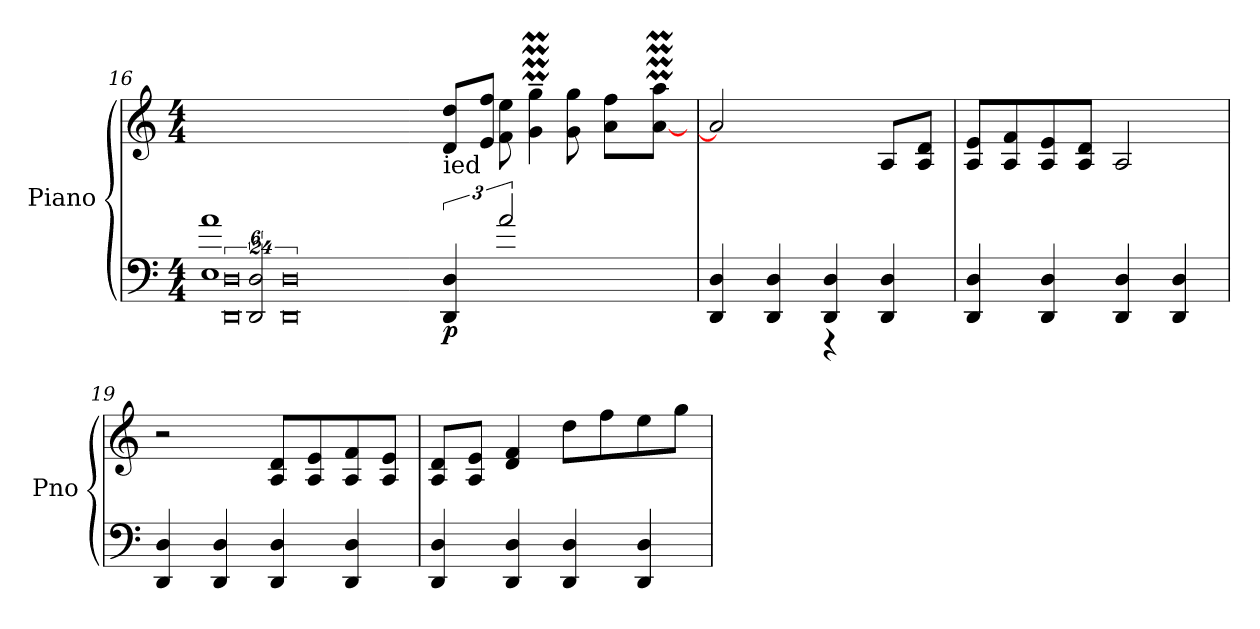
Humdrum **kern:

**kern	**kern	**dynam
*part1	*part1	*part1
*staff2	*staff1	*staff1/2
*I"Piano	*	*
*I'Pno	*	*
*clefF4	*clefG2	*
*k[]	*k[]	*
*C:	*C:	*
*M4/4	*M4/4	*
=16	=16	=16
*^	*^	*
*	*^	*	*^	*
*	*	*^	*	*	*	*
1E 1a	1ryy	24%31ryy	6%7ryy	1ryy	6%7ryy	3%4ryy	.
!	!	!	!	!LO:TX:b:t=ied	!	!	!
!	!	!	!	!	!	!	!LO:DY:b=2
2ryy	6DD/ 6D/	.	.	8d/ 8dd/L	.	.	p
.	.	.	.	8e/ 8ff/J	.	.	.
.	3a:/	.	6DD/ 6D/	.	8f\ 8ee\	.	.
.	.	.	.	4g\M~ 4gg\M~	.	.	.
.	.	6DD/ 6D/	.	.	96%41ryy	.	.
.	.	.	96%37ryy	.	.	8g\ 8gg\	.
.	.	6DD/ 6D/	.	.	.	8a\ 8ff\L	.
8..ryy	8..ryy	.	.	8..ryy	.	.	.
.	.	.	.	.	.	[8a\M 8aa\MJ	.
.	.	16.ryy	.	.	.	.	.
.	.	.	.	.	.	96ryy	.
*	*v	*v	*v	*	*	*	*
*	*	*	*v	*v	*
=17	=17	=17	=17	=17
4DD/ 4D/	2ryy	1ryy	2a/]	.
4DD/ 4D/	.	.	.	.
4DD/ 4D/	4r	.	4ryy	.
4DD/ 4D/	4ryy	.	8A/L	.
.	.	.	8A/ 8d/J	.
*v	*v	*	*	*
*	*v	*v	*
!!LO:LB:g=z
=18	=18	=18
4DD/ 4D/	8A/ 8e/L	.
.	8A/ 8f/	.
4DD/ 4D/	8A/ 8e/	.
.	8A/ 8d/J	.
4DD/ 4D/	2A/	.
4DD/ 4D/	.	.
=19	=19	=19
4DD/ 4D/	2r	.
4DD/ 4D/	.	.
4DD/ 4D/	8A/ 8d/L	.
.	8A/ 8e/	.
4DD/ 4D/	8A/ 8f/	.
.	8A/ 8e/J	.
=20	=20	=20
4DD/ 4D/	8A/ 8d/L	.
.	8A/ 8e/J	.
4DD/ 4D/	4d/ 4f/	.
4DD/ 4D/	8dd\L	.
.	8ff\	.
4DD/ 4D/	8ee\	.
.	8gg\J	.
=	=	=
*-	*-	*-
